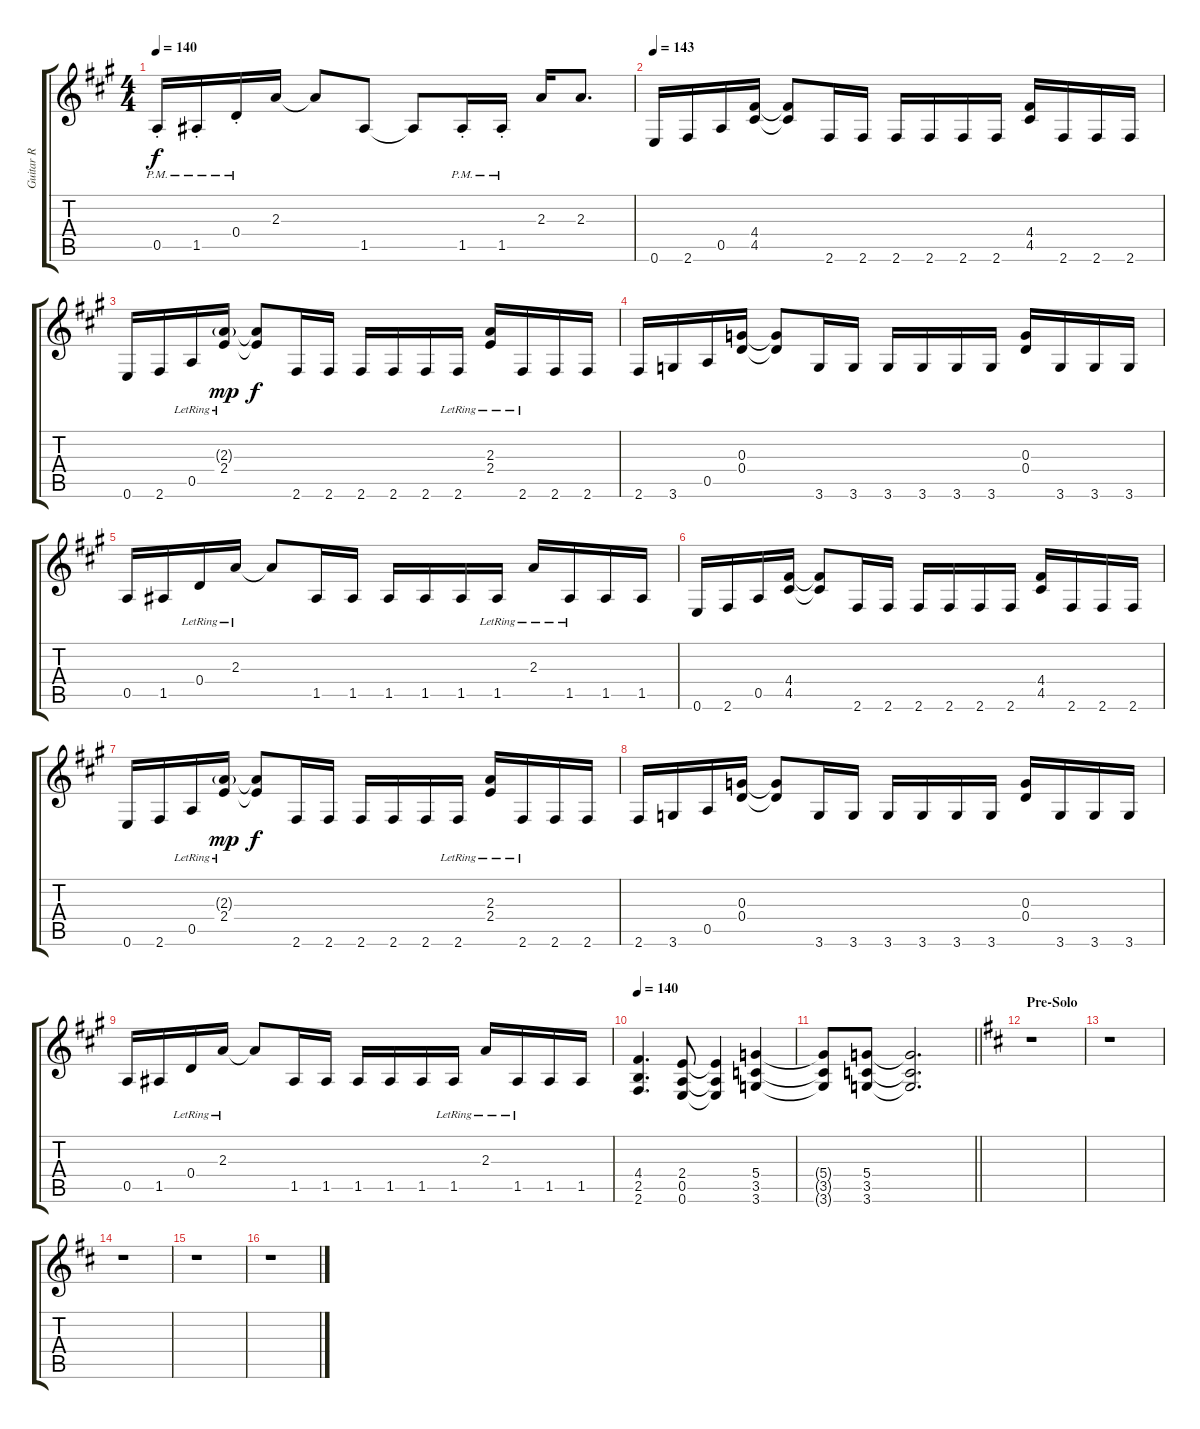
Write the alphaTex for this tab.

\track ("Guitar R" "Guitar R") {instrument distortionguitar}
\staff {score tabs}
\tuning (E4 B3 G3 D3 A2 E2) {hide}
\ts (4 4)
\tempo 140
\clef g2
\ks a
0.5{pm st}.16{dy f} 1.5{pm st}.16 0.4{pm st}.16 2.3.16 2.3{t}.8 1.5.8 1.5{t}.8 1.5{pm st}.16 1.5{pm st}.16 2.3.16 2.3.8{d} |
\tempo 143
0.6.16 2.6.16 0.5.16 (4.4 4.5).16 (4.4{t} 4.5{t}).8 2.6.16 2.6.16 2.6.16 2.6.16 2.6.16 2.6.16 (4.4 4.5).16 2.6.16 2.6.16 2.6.16 |
0.6.16 2.6.16 0.5{lr}.16 (2.3{g lr} 2.4{lr}).16{dy mp} (2.3{t} 2.4{t}).8{dy f} 2.6.16 2.6.16 2.6.16 2.6.16 2.6.16 2.6{lr}.16 (2.3{lr} 2.4{lr}).16 2.6{lr}.16 2.6.16 2.6.16 |
2.6.16 3.6.16 0.5.16 (0.3 0.4).16 (0.3{t} 0.4{t}).8 3.6.16 3.6.16 3.6.16 3.6.16 3.6.16 3.6.16 (0.3 0.4).16 3.6.16 3.6.16 3.6.16 |
0.5.16 1.5.16 0.4{lr}.16 2.3{lr}.16 2.3{t}.8 1.5.16 1.5.16 1.5.16 1.5.16 1.5.16 1.5{lr}.16 2.3{lr}.16 1.5{lr}.16 1.5.16 1.5.16 |
0.6.16 2.6.16 0.5.16 (4.4 4.5).16 (4.4{t} 4.5{t}).8 2.6.16 2.6.16 2.6.16 2.6.16 2.6.16 2.6.16 (4.4 4.5).16 2.6.16 2.6.16 2.6.16 |
0.6.16 2.6.16 0.5{lr}.16 (2.3{g lr} 2.4{lr}).16{dy mp} (2.3{t} 2.4{t}).8{dy f} 2.6.16 2.6.16 2.6.16 2.6.16 2.6.16 2.6{lr}.16 (2.3{lr} 2.4{lr}).16 2.6{lr}.16 2.6.16 2.6.16 |
2.6.16 3.6.16 0.5.16 (0.3 0.4).16 (0.3{t} 0.4{t}).8 3.6.16 3.6.16 3.6.16 3.6.16 3.6.16 3.6.16 (0.3 0.4).16 3.6.16 3.6.16 3.6.16 |
0.5.16 1.5.16 0.4{lr}.16 2.3{lr}.16 2.3{t}.8 1.5.16 1.5.16 1.5.16 1.5.16 1.5.16 1.5{lr}.16 2.3{lr}.16 1.5{lr}.16 1.5.16 1.5.16 |
\tempo 140
(4.4 2.5 2.6).4{d} (2.4 0.5 0.6).8 (2.4{t} 0.5{t} 0.6{t}).4 (5.4 3.5 3.6).4 |
\barLineRight lightlight
(5.4{t} 3.5{t} 3.6{t}).8 (5.4 3.5 3.6).8 (5.4{t} 3.5{t} 3.6{t}).2{d} |
\section ("" "Pre-Solo")
\ks d
r.1 |
r.1 |
r.1 |
r.1 |
r.1
